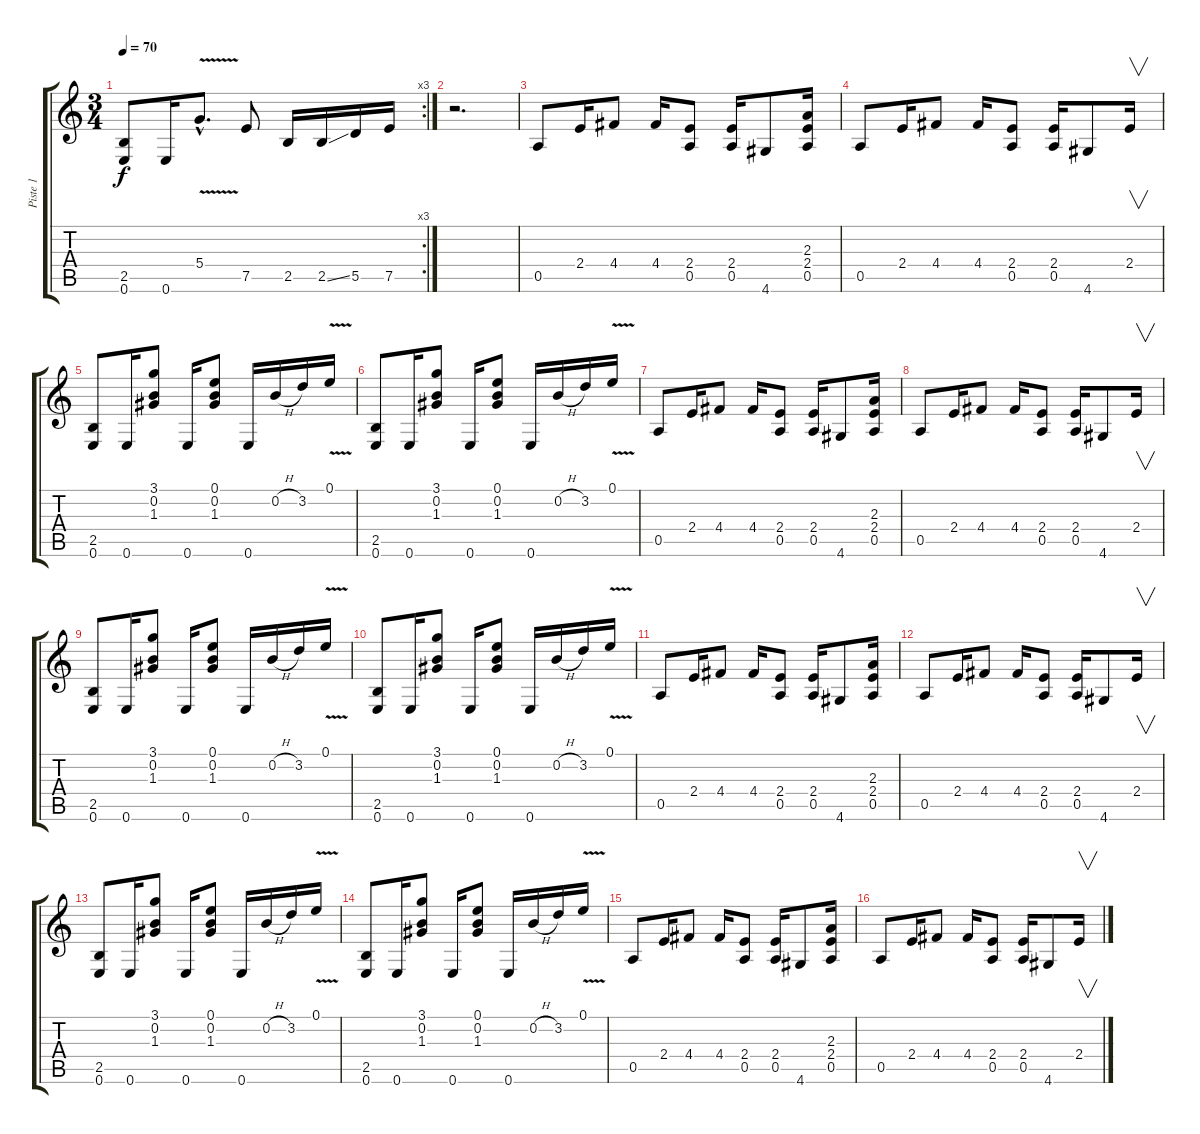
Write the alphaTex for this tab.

\track ("Piste 1" "Piste 1") {instrument electricguitarjazz}
\staff {score tabs}
\tuning (E4 B3 G3 D3 A2 E2) {hide}
\rc 3
\ts (3 4)
\tempo 70
\clef g2
\ks c
(2.5 0.6).8{dy f instrument electricguitarjazz} 0.6.16 5.4{v hac}.8{d} 7.5.8 2.5.16 2.5{ss}.16 5.5.16 7.5.16 |
r.2{d} |
0.5.8 2.4.16 4.4.8 4.4.16 (2.4 0.5).8 (2.4 0.5).16 4.6.8 (2.3 2.4 0.5).16 |
0.5.8 2.4.16 4.4.8 4.4.16 (2.4 0.5).8 (2.4 0.5).16 4.6.8 2.4.16{v} |
(2.5 0.6).8 0.6.16 (3.1 0.2 1.3).8 0.6.16 (0.1 0.2 1.3).8 0.6.16 0.2{h}.16 3.2.16 0.1{v}.16 |
(2.5 0.6).8 0.6.16 (3.1 0.2 1.3).8 0.6.16 (0.1 0.2 1.3).8 0.6.16 0.2{h}.16 3.2.16 0.1{v}.16 |
0.5.8 2.4.16 4.4.8 4.4.16 (2.4 0.5).8 (2.4 0.5).16 4.6.8 (2.3 2.4 0.5).16 |
0.5.8 2.4.16 4.4.8 4.4.16 (2.4 0.5).8 (2.4 0.5).16 4.6.8 2.4.16{v} |
(2.5 0.6).8 0.6.16 (3.1 0.2 1.3).8 0.6.16 (0.1 0.2 1.3).8 0.6.16 0.2{h}.16 3.2.16 0.1{v}.16 |
(2.5 0.6).8 0.6.16 (3.1 0.2 1.3).8 0.6.16 (0.1 0.2 1.3).8 0.6.16 0.2{h}.16 3.2.16 0.1{v}.16 |
0.5.8 2.4.16 4.4.8 4.4.16 (2.4 0.5).8 (2.4 0.5).16 4.6.8 (2.3 2.4 0.5).16 |
0.5.8 2.4.16 4.4.8 4.4.16 (2.4 0.5).8 (2.4 0.5).16 4.6.8 2.4.16{v} |
(2.5 0.6).8 0.6.16 (3.1 0.2 1.3).8 0.6.16 (0.1 0.2 1.3).8 0.6.16 0.2{h}.16 3.2.16 0.1{v}.16 |
(2.5 0.6).8 0.6.16 (3.1 0.2 1.3).8 0.6.16 (0.1 0.2 1.3).8 0.6.16 0.2{h}.16 3.2.16 0.1{v}.16 |
0.5.8 2.4.16 4.4.8 4.4.16 (2.4 0.5).8 (2.4 0.5).16 4.6.8 (2.3 2.4 0.5).16 |
0.5.8 2.4.16 4.4.8 4.4.16 (2.4 0.5).8 (2.4 0.5).16 4.6.8 2.4.16{v}
